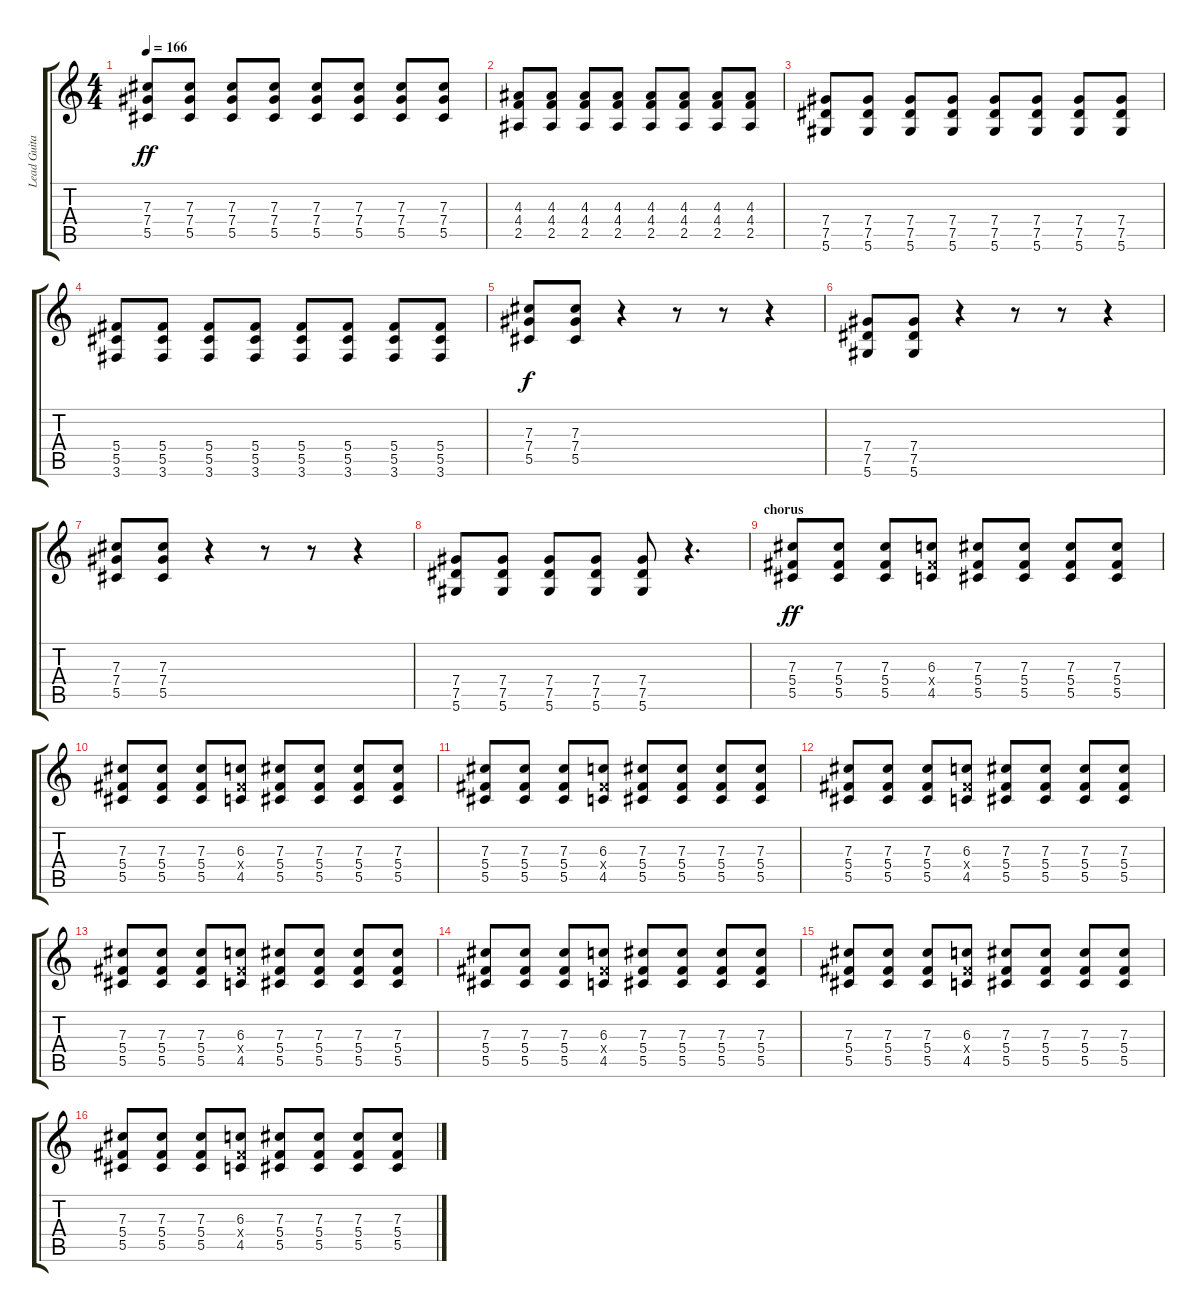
\track ("Lead Guitar (Vinnie)" "Lead Guita") {instrument distortionguitar}
\staff {score tabs}
\tuning (Eb4 Bb3 Gb3 Db3 Ab2 Eb2) {hide}
\ts (4 4)
\tempo 166
\clef g2
\ks c
(7.3 7.4 5.5).8{dy ff} (7.3 7.4 5.5).8 (7.3 7.4 5.5).8 (7.3 7.4 5.5).8 (7.3 7.4 5.5).8 (7.3 7.4 5.5).8 (7.3 7.4 5.5).8 (7.3 7.4 5.5).8 |
(4.3 4.4 2.5).8 (4.3 4.4 2.5).8 (4.3 4.4 2.5).8 (4.3 4.4 2.5).8 (4.3 4.4 2.5).8 (4.3 4.4 2.5).8 (4.3 4.4 2.5).8 (4.3 4.4 2.5).8 |
(7.4 7.5 5.6).8 (7.4 7.5 5.6).8 (7.4 7.5 5.6).8 (7.4 7.5 5.6).8 (7.4 7.5 5.6).8 (7.4 7.5 5.6).8 (7.4 7.5 5.6).8 (7.4 7.5 5.6).8 |
(5.4 5.5 3.6).8 (5.4 5.5 3.6).8 (5.4 5.5 3.6).8 (5.4 5.5 3.6).8 (5.4 5.5 3.6).8 (5.4 5.5 3.6).8 (5.4 5.5 3.6).8 (5.4 5.5 3.6).8 |
(7.3 7.4 5.5).8{dy f} (7.3 7.4 5.5).8 r.4 r.8 r.8 r.4 |
(7.4 7.5 5.6).8 (7.4 7.5 5.6).8 r.4 r.8 r.8 r.4 |
(7.3 7.4 5.5).8 (7.3 7.4 5.5).8 r.4 r.8 r.8 r.4 |
(7.4 7.5 5.6).8 (7.4 7.5 5.6).8 (7.4 7.5 5.6).8 (7.4 7.5 5.6).8 (7.4 7.5 5.6).8 r.4{d} |
\section ("" "chorus")
(7.3 5.4 5.5).8{dy ff volume 10} (7.3 5.4 5.5).8 (7.3 5.4 5.5).8 (6.3 5.4{x} 4.5).8 (7.3 5.4 5.5).8 (7.3 5.4 5.5).8 (7.3 5.4 5.5).8 (7.3 5.4 5.5).8 |
(7.3 5.4 5.5).8 (7.3 5.4 5.5).8 (7.3 5.4 5.5).8 (6.3 5.4{x} 4.5).8 (7.3 5.4 5.5).8 (7.3 5.4 5.5).8 (7.3 5.4 5.5).8 (7.3 5.4 5.5).8 |
(7.3 5.4 5.5).8 (7.3 5.4 5.5).8 (7.3 5.4 5.5).8 (6.3 5.4{x} 4.5).8 (7.3 5.4 5.5).8 (7.3 5.4 5.5).8 (7.3 5.4 5.5).8 (7.3 5.4 5.5).8 |
(7.3 5.4 5.5).8 (7.3 5.4 5.5).8 (7.3 5.4 5.5).8 (6.3 5.4{x} 4.5).8 (7.3 5.4 5.5).8 (7.3 5.4 5.5).8 (7.3 5.4 5.5).8 (7.3 5.4 5.5).8 |
(7.3 5.4 5.5).8 (7.3 5.4 5.5).8 (7.3 5.4 5.5).8 (6.3 5.4{x} 4.5).8 (7.3 5.4 5.5).8 (7.3 5.4 5.5).8 (7.3 5.4 5.5).8 (7.3 5.4 5.5).8 |
(7.3 5.4 5.5).8 (7.3 5.4 5.5).8 (7.3 5.4 5.5).8 (6.3 5.4{x} 4.5).8 (7.3 5.4 5.5).8 (7.3 5.4 5.5).8 (7.3 5.4 5.5).8 (7.3 5.4 5.5).8 |
(7.3 5.4 5.5).8 (7.3 5.4 5.5).8 (7.3 5.4 5.5).8 (6.3 5.4{x} 4.5).8 (7.3 5.4 5.5).8 (7.3 5.4 5.5).8 (7.3 5.4 5.5).8 (7.3 5.4 5.5).8 |
(7.3 5.4 5.5).8 (7.3 5.4 5.5).8 (7.3 5.4 5.5).8 (6.3 5.4{x} 4.5).8 (7.3 5.4 5.5).8 (7.3 5.4 5.5).8 (7.3 5.4 5.5).8 (7.3 5.4 5.5).8
